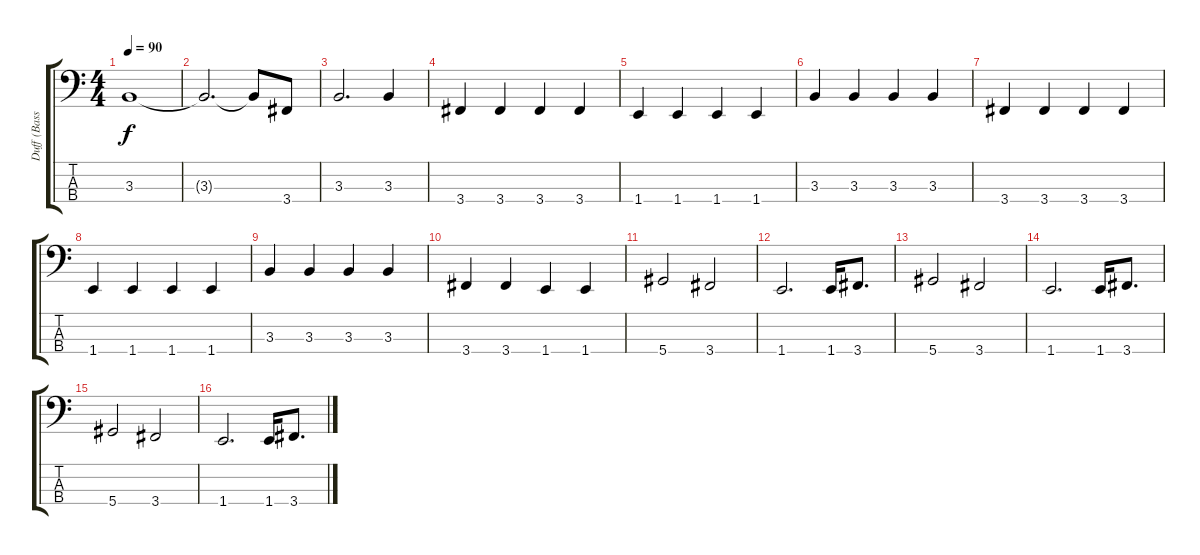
\track ("Duff (Bass)" "Duff (Bass") {instrument electricbasspick}
\staff {score tabs}
\tuning (Gb2 Db2 Ab1 Eb1) {hide}
\ts (4 4)
\tempo 90
\clef f4
\ks c
3.3.1{dy f} |
3.3{t}.2{d} 3.3{t}.8 3.4.8 |
3.3.2{d} 3.3.4 |
3.4.4 3.4.4 3.4.4 3.4.4 |
1.4.4 1.4.4 1.4.4 1.4.4 |
3.3.4 3.3.4 3.3.4 3.3.4 |
3.4.4 3.4.4 3.4.4 3.4.4 |
1.4.4 1.4.4 1.4.4 1.4.4 |
3.3.4 3.3.4 3.3.4 3.3.4 |
3.4.4 3.4.4 1.4.4 1.4.4 |
5.4.2 3.4.2 |
1.4.2{d} 1.4.16 3.4.8{d} |
5.4.2 3.4.2 |
1.4.2{d} 1.4.16 3.4.8{d} |
5.4.2 3.4.2 |
1.4.2{d} 1.4.16 3.4.8{d}
